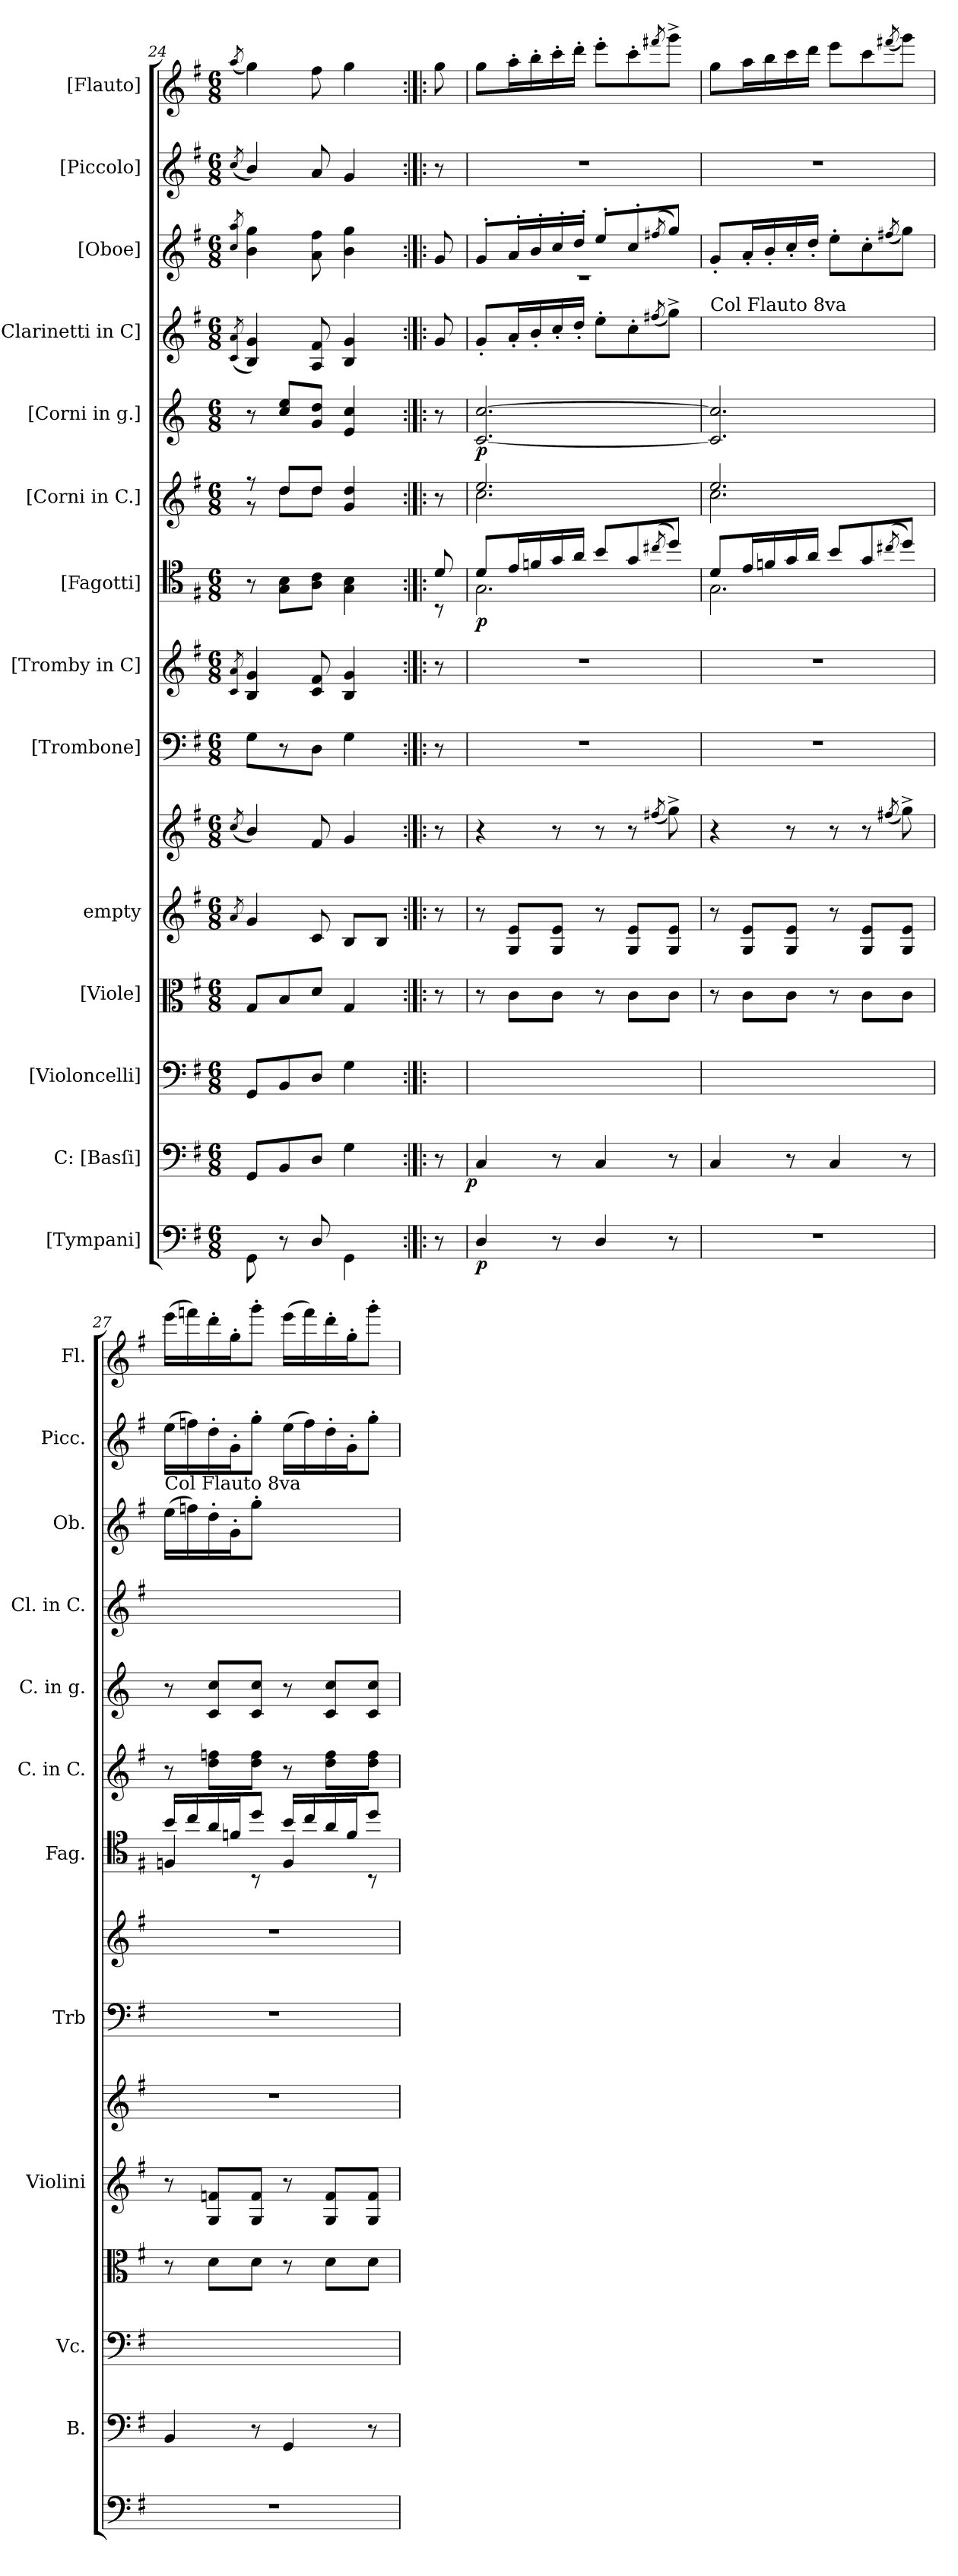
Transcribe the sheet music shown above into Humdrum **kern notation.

**kern	**dynam	**kern	**dynam	**kern	**kern	**kern	**kern	**kern	**kern	**kern	**dynam	**kern	**kern	**dynam	**kern	**kern	**kern	**kern
*part14	*part14	*part13	*part13	*part12	*part11	*part10	*part10	*part9	*part8	*part7	*part7	*part6	*part5	*part5	*part4	*part3	*part2	*part1
*staff15	*staff15	*staff14	*staff14	*staff13	*staff12	*staff11	*staff10	*staff9	*staff8	*staff7	*staff7	*staff6	*staff5	*staff5	*staff4	*staff3	*staff2	*staff1
*I"[Tympani]	*	*I"C: [Basſi]	*	*I"[Violoncelli]	*I"[Viole]	*I"empty	*	*I"[Trombone]	*I"[Tromby in C]	*I"[Fagotti]	*	*I"[Corni in C.]	*I"[Corni in g.]	*	*I"[Clarinetti in C]	*I"[Oboe]	*I"[Piccolo]	*I"[Flauto]
*	*	*I'B.	*	*I'Vc.	*	*I'Violini	*	*I'Trb	*	*I'Fag.	*	*I'C. in C.	*I'C. in g.	*	*I'Cl. in C.	*I'Ob.	*I'Picc.	*I'Fl.
*clefF4	*	*clefF4	*	*clefF4	*clefC3	*clefG2	*clefG2	*clefF4	*clefG2	*clefC4	*	*clefG2	*clefG2	*	*clefG2	*clefG2	*clefG2	*clefG2
*	*	*	*	*	*	*	*	*	*	*	*	*	*ITrd3c5	*	*	*	*	*
*k[f#]	*	*k[f#]	*	*k[f#]	*k[f#]	*k[f#]	*k[f#]	*k[f#]	*k[f#]	*k[f#]	*	*k[f#]	*k[f#]	*	*k[f#]	*k[f#]	*k[f#]	*k[f#]
*G:	*	*G:	*	*G:	*G:	*G:	*G:	*G:	*G:	*G:	*	*G:	*	*	*G:	*G:	*G:	*G:
*M6/8	*	*M6/8	*	*M6/8	*M6/8	*M6/8	*M6/8	*M6/8	*M6/8	*M6/8	*	*M6/8	*M6/8	*	*M6/8	*M6/8	*M6/8	*M6/8
=24	=24	=24	=24	=24	=24	=24	=24	=24	=24	=24	=24	=24	=24	=24	=24	=24	=24	=24
.	.	.	.	.	.	8qa/	(8qcc/	.	8qc/ 8qa/	.	.	.	.	.	(8qc/ 8qa/	8qcc/ 8qaa/	(8qcc/	(8qaa/
*	*	*	*	*	*	*	*	*	*	*	*	*^	*	*	*	*	*	*
8GG\	.	8GG/L	.	8GG/L	8G/L	4g/	4b/)	8G\L	4B/ 4g/	8r	.	8r	8r	8r	.	4B/ 4g/)	4b\ 4gg\	4b/)	4gg\)
8r	.	8BB/	.	8BB/	8B/	.	.	8r	.	8G\ 8B\L	.	8dd/L	8dd\L	8g/ 8b/L	.	.	.	.	.
8D/	.	8D/J	.	8D/J	8d/J	8c/	8f#/	8D\J	8c/ 8f#/	8A\ 8c\J	.	8dd/J	8dd\J	8d/ 8a/J	.	8A/ 8f#/	8a\ 8ff#\	8a/	8ff#\
4GG\	.	4G\	.	4G\	4G/	8B/L	4g/	4G\	4B/ 4g/	4G\ 4B\	.	4g/ 4dd/	4ryy	4B/ 4g/	.	4B/ 4g/	4b\ 4gg\	4g/	4gg\
.	.	.	.	.	.	8B/J	.	.	.	.	.	.	.	.	.	.	.	.	.
*	*	*	*	*	*	*	*	*	*	*	*	*v	*v	*	*	*	*	*	*
=:|!|:	=:|!|:	=:|!|:	=:|!|:	=:|!|:	=:|!|:	=:|!|:	=:|!|:	=:|!|:	=:|!|:	=:|!|:	=:|!|:	=:|!|:	=:|!|:	=:|!|:	=:|!|:	=:|!|:	=:|!|:	=:|!|:
*	*	*	*	*	*	*	*	*	*	*^	*	*	*	*	*	*	*	*
8r	.	8r	.	8ryy	8r	8r	8r	8r	8r	8d/	8rBB	.	8r	8r	.	8g/	8g/	8r	8gg\
=25	=25	=25	=25	=25	=25	=25	=25	=25	=25	=25	=25	=25	=25	=25	=25	=25	=25	=25	=25
*	*	*	*	*	*	*	*	*	*	*	*	*	*^	*	*	*	*^	*	*
!	!	!	!LO:DY:rj	!	!	!	!	!	!	!	!	!	!	!	!	!	!	!	!	!	!
4D/	p	4C/	p	8ryy	8r	8r	4r	2.r	2.r	8d/L	2.G\	p	2.ee/	2.cc\	[2.G/ [2.g/	p	8g'/L	8g'/L	2.r	2.r	8gg\L
.	.	.	.	8c\Lyy	8c\L	8G/ 8e/L	.	.	.	16e/L	.	.	.	.	.	.	16a'/L	16a'/L	.	.	16aa'\L
.	.	.	.	.	.	.	.	.	.	16fn/	.	.	.	.	.	.	16b'/	16b'/	.	.	16bb'\
8r	.	8r	.	8c\Jyy	8c\J	8G/ 8e/J	8r	.	.	16g/	.	.	.	.	.	.	16cc'/	16cc'/	.	.	16ccc'\
.	.	.	.	.	.	.	.	.	.	16a/JJ	.	.	.	.	.	.	16dd'/JJ	16dd'/JJ	.	.	16ddd'\JJ
4D/	.	4C/	.	8ryy	8r	8r	8r	.	.	8b/L	.	.	.	.	.	.	8ee'\L	8ee'/L	.	.	8eee'\L
.	.	.	.	8c\Lyy	8c\L	8G/ 8e/L	8r	.	.	8g/	.	.	.	.	.	.	8cc'\	8cc'/	.	.	8ccc'\
.	.	.	.	.	.	.	(8qff#X/	.	.	(8qcc#X/	.	.	.	.	.	.	(8qff#X/	(8qff#X/	.	.	8qfff#X/
8r	.	8r	.	8c\Jyy	8c\J	8G/ 8e/J	8gg^\)	.	.	8dd/J)	.	.	.	.	.	.	8gg^<\J)	8gg/J)	.	.	8ggg^<\J
*	*	*	*	*	*	*	*	*	*	*	*	*	*	*	*	*	*	*v	*v	*	*
=26	=26	=26	=26	=26	=26	=26	=26	=26	=26	=26	=26	=26	=26	=26	=26	=26	=26	=26	=26	=26
!	!	!	!	!	!	!	!	!	!	!	!	!	!	!	!	!	!LO:TX:a:t=Col Flauto 8va	!	!	!
2.r	.	4C/	.	8ryy	8r	8r	4r	2.r	2.r	8d/L	2.G\	.	2.ee/	2.cc\	2.G]/ 2.g]/	.	8g\Lyy	8g'/L	2.r	8gg\L
.	.	.	.	8c\Lyy	8c\L	8G/ 8e/L	.	.	.	16e/L	.	.	.	.	.	.	16a\Lyy	16a'/L	.	16aa\L
.	.	.	.	.	.	.	.	.	.	16fn/	.	.	.	.	.	.	16b\yy	16b'/	.	16bb\
.	.	8r	.	8c\Jyy	8c\J	8G/ 8e/J	8r	.	.	16g/	.	.	.	.	.	.	16cc\yy	16cc'/	.	16ccc\
.	.	.	.	.	.	.	.	.	.	16a/JJ	.	.	.	.	.	.	16dd\JJyy	16dd'/JJ	.	16ddd\JJ
.	.	4C/	.	8ryy	8r	8r	8r	.	.	8b/L	.	.	.	.	.	.	8ee\Lyy	8ee'\L	.	8eee\L
.	.	.	.	8c\Lyy	8c\L	8G/ 8e/L	8r	.	.	8g/	.	.	.	.	.	.	8cc\yy	8cc'\	.	8ccc\
.	.	.	.	.	.	.	(8qff#X/	.	.	(8qcc#X/	.	.	.	.	.	.	(8qff#X/yy	(8qff#X/	.	(8qfff#X/
.	.	8r	.	8c\Jyy	8c\J	8G/ 8e/J	8gg^\)	.	.	8dd/J)	.	.	.	.	.	.	8gg\Jyy)	8gg\J)	.	8ggg\J)
*	*	*	*	*	*	*	*	*	*	*	*	*	*v	*v	*	*	*	*	*	*
=27	=27	=27	=27	=27	=27	=27	=27	=27	=27	=27	=27	=27	=27	=27	=27	=27	=27	=27	=27
!	!	!	!	!	!	!	!	!	!	!	!	!	!	!	!	!	!LO:TX:a:t=Col Flauto 8va	!	!
2.r	.	4BB/	.	8ryy	8r	8r	2.r	2.r	2.r	16b/LL	4Fn/	.	8r	8r	.	(16ee\LLyy	(16ee\LL	(16ee\LL	(16eee\LL
.	.	.	.	.	.	.	.	.	.	16cc/	.	.	.	.	.	16ffn\yy)	16ffn\)	16ffn\)	16fffn\)
.	.	.	.	8d\Lyy	8d\L	8G/ 8fn/L	.	.	.	16a/	.	.	8dd\ 8ffn\L	8G/ 8g/L	.	16dd'\yy	16dd'\	16dd'\	16ddd'\
.	.	.	.	.	.	.	.	.	.	16fn/J	.	.	.	.	.	16g'\Jyy	16g'\J	16g'\J	16gg'\J
.	.	8r	.	8d\Jyy	8d\J	8G/ 8f/J	.	.	.	8dd/J	8rBB	.	8dd\ 8ff\J	8G/ 8g/J	.	8gg'\Jyy	8gg'\J	8gg'\J	8ggg'\J
.	.	4GG/	.	8ryy	8r	8r	.	.	.	16b/LL	4F/	.	8r	8r	.	(16ee\LLyy	(16ee\LLyy	(16ee\LL	(16eee\LL
.	.	.	.	.	.	.	.	.	.	16cc/	.	.	.	.	.	16ff\yy)	16ff\yy)	16ff\)	16fff\)
.	.	.	.	8d\Lyy	8d\L	8G/ 8f/L	.	.	.	16a/	.	.	8dd\ 8ff\L	8G/ 8g/L	.	16dd'\yy	16dd'\yy	16dd'\	16ddd'\
.	.	.	.	.	.	.	.	.	.	16f/J	.	.	.	.	.	16g'\Jyy	16g'\Jyy	16g'\J	16gg'\J
.	.	8r	.	8d\Jyy	8d\J	8G/ 8f/J	.	.	.	8dd/J	8rBB	.	8dd\ 8ff\J	8G/ 8g/J	.	8gg'\Jyy	8gg'\Jyy	8gg'\J	8ggg'\J
*	*	*	*	*	*	*	*	*	*	*v	*v	*	*	*	*	*	*	*	*
=	=	=	=	=	=	=	=	=	=	=	=	=	=	=	=	=	=	=
*-	*-	*-	*-	*-	*-	*-	*-	*-	*-	*-	*-	*-	*-	*-	*-	*-	*-	*-
